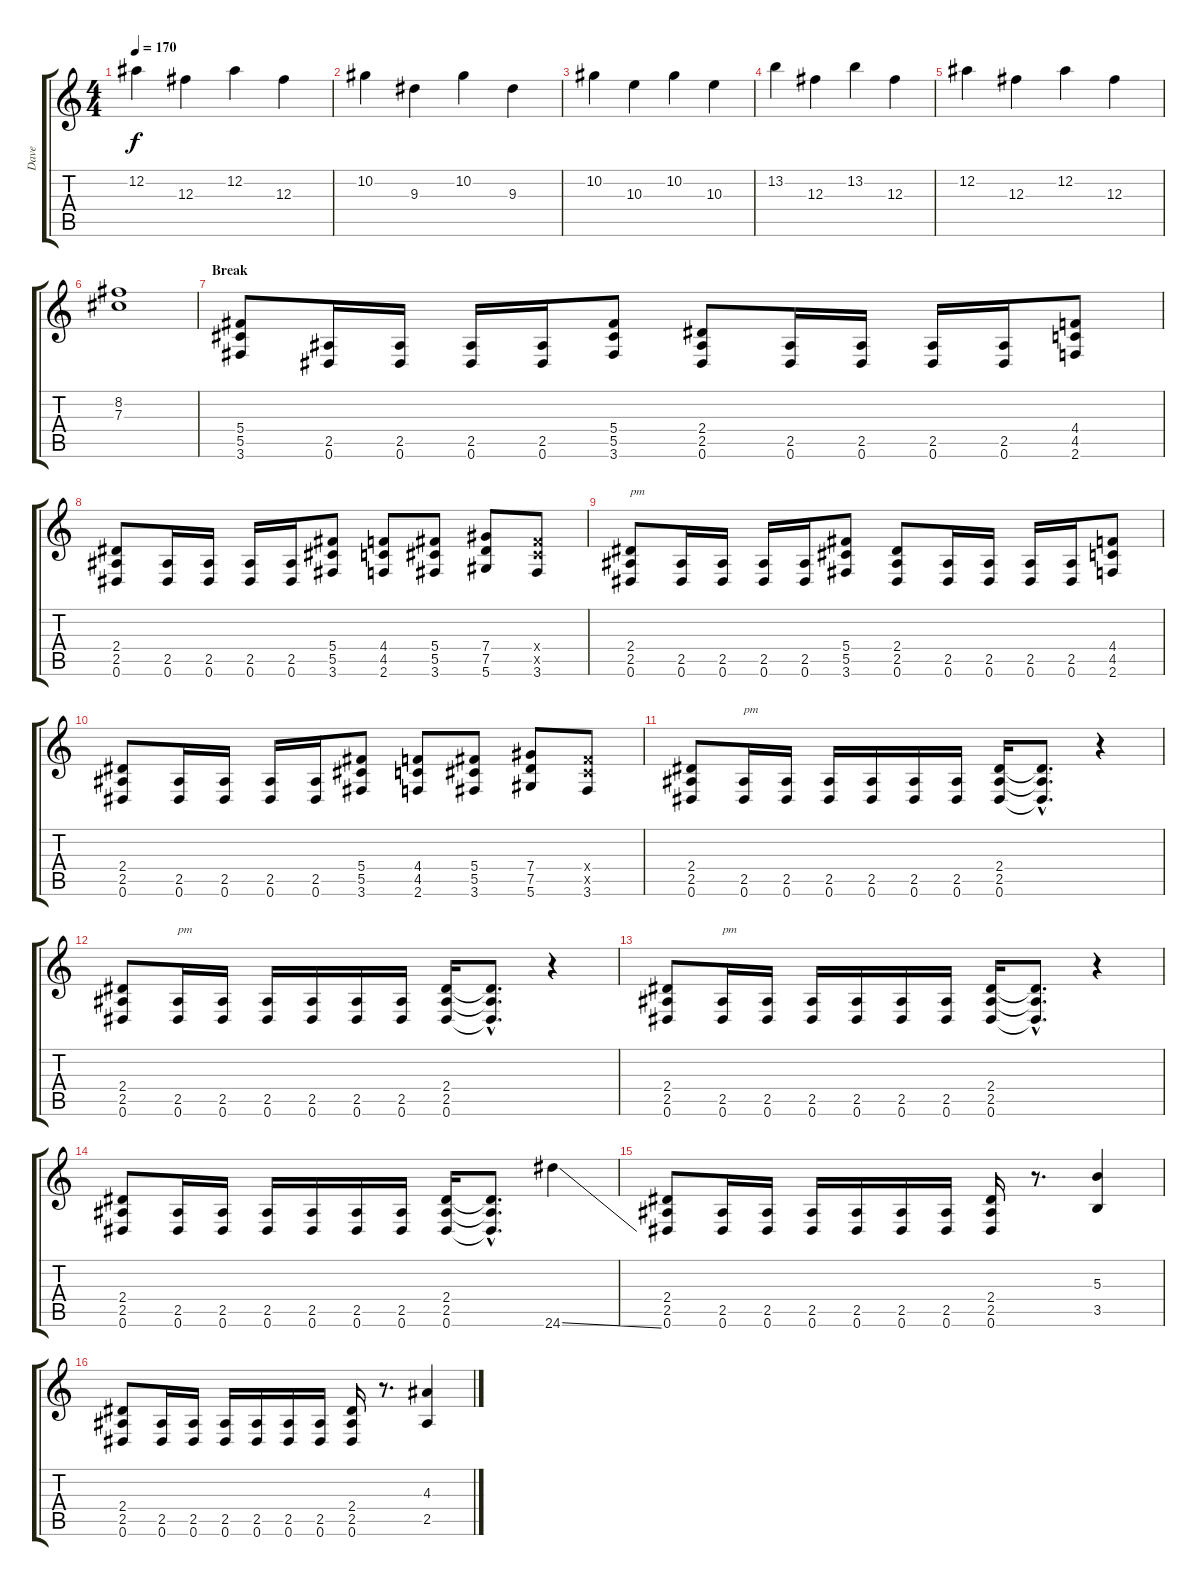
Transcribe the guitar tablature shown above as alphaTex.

\track ("Dave" "Dave") {instrument distortionguitar}
\staff {score tabs}
\tuning (Eb4 Bb3 Gb3 Db3 Ab2 Eb2) {hide}
\ts (4 4)
\tempo 170
\clef g2
\ks c
12.2.4{dy f} 12.3.4 12.2.4 12.3.4 |
10.2.4{volume 11} 9.3.4 10.2.4 9.3.4 |
10.2.4 10.3.4 10.2.4 10.3.4 |
13.2.4 12.3.4 13.2.4 12.3.4 |
12.2.4 12.3.4 12.2.4 12.3.4 |
(8.2 7.3).1 |
\section ("" "Break")
(5.4 5.5 3.6).8{volume 13} (2.5 0.6).16 (2.5 0.6).16 (2.5 0.6).16 (2.5 0.6).16 (5.4 5.5 3.6).8 (2.4 2.5 0.6).8 (2.5 0.6).16 (2.5 0.6).16 (2.5 0.6).16 (2.5 0.6).16 (4.4 4.5 2.6).8 |
(2.4 2.5 0.6).8 (2.5 0.6).16 (2.5 0.6).16 (2.5 0.6).16 (2.5 0.6).16 (5.4 5.5 3.6).8 (4.4 4.5 2.6).8 (5.4 5.5 3.6).8 (7.4 7.5 5.6).8 (5.4{x} 5.5{x} 3.6).8 |
(2.4 2.5 0.6).8{txt "pm" volume 13} (2.5 0.6).16 (2.5 0.6).16 (2.5 0.6).16 (2.5 0.6).16 (5.4 5.5 3.6).8 (2.4 2.5 0.6).8 (2.5 0.6).16 (2.5 0.6).16 (2.5 0.6).16 (2.5 0.6).16 (4.4 4.5 2.6).8 |
(2.4 2.5 0.6).8 (2.5 0.6).16 (2.5 0.6).16 (2.5 0.6).16 (2.5 0.6).16 (5.4 5.5 3.6).8 (4.4 4.5 2.6).8 (5.4 5.5 3.6).8 (7.4 7.5 5.6).8 (5.4{x} 5.5{x} 3.6).8 |
(2.4 2.5 0.6).8 (2.5 0.6).16{txt "pm"} (2.5 0.6).16 (2.5 0.6).16 (2.5 0.6).16 (2.5 0.6).16 (2.5 0.6).16 (2.4 2.5 0.6).16 (2.4{hac t} 2.5{hac t} 0.6{hac t}).8{d} r.4 |
(2.4 2.5 0.6).8 (2.5 0.6).16{txt "pm"} (2.5 0.6).16 (2.5 0.6).16 (2.5 0.6).16 (2.5 0.6).16 (2.5 0.6).16 (2.4 2.5 0.6).16 (2.4{hac t} 2.5{hac t} 0.6{hac t}).8{d} r.4 |
(2.4 2.5 0.6).8 (2.5 0.6).16{txt "pm"} (2.5 0.6).16 (2.5 0.6).16 (2.5 0.6).16 (2.5 0.6).16 (2.5 0.6).16 (2.4 2.5 0.6).16 (2.4{hac t} 2.5{hac t} 0.6{hac t}).8{d} r.4 |
(2.4 2.5 0.6).8 (2.5 0.6).16 (2.5 0.6).16 (2.5 0.6).16 (2.5 0.6).16 (2.5 0.6).16 (2.5 0.6).16 (2.4 2.5 0.6).16 (2.4{hac t} 2.5{hac t} 0.6{hac t}).8{d} 24.6{ss}.4 |
(2.4 2.5 0.6).8 (2.5 0.6).16 (2.5 0.6).16 (2.5 0.6).16 (2.5 0.6).16 (2.5 0.6).16 (2.5 0.6).16 (2.4 2.5 0.6).16 r.8{d} (5.3 3.5).4 |
(2.4 2.5 0.6).8 (2.5 0.6).16 (2.5 0.6).16 (2.5 0.6).16 (2.5 0.6).16 (2.5 0.6).16 (2.5 0.6).16 (2.4 2.5 0.6).16 r.8{d} (4.3 2.5).4
